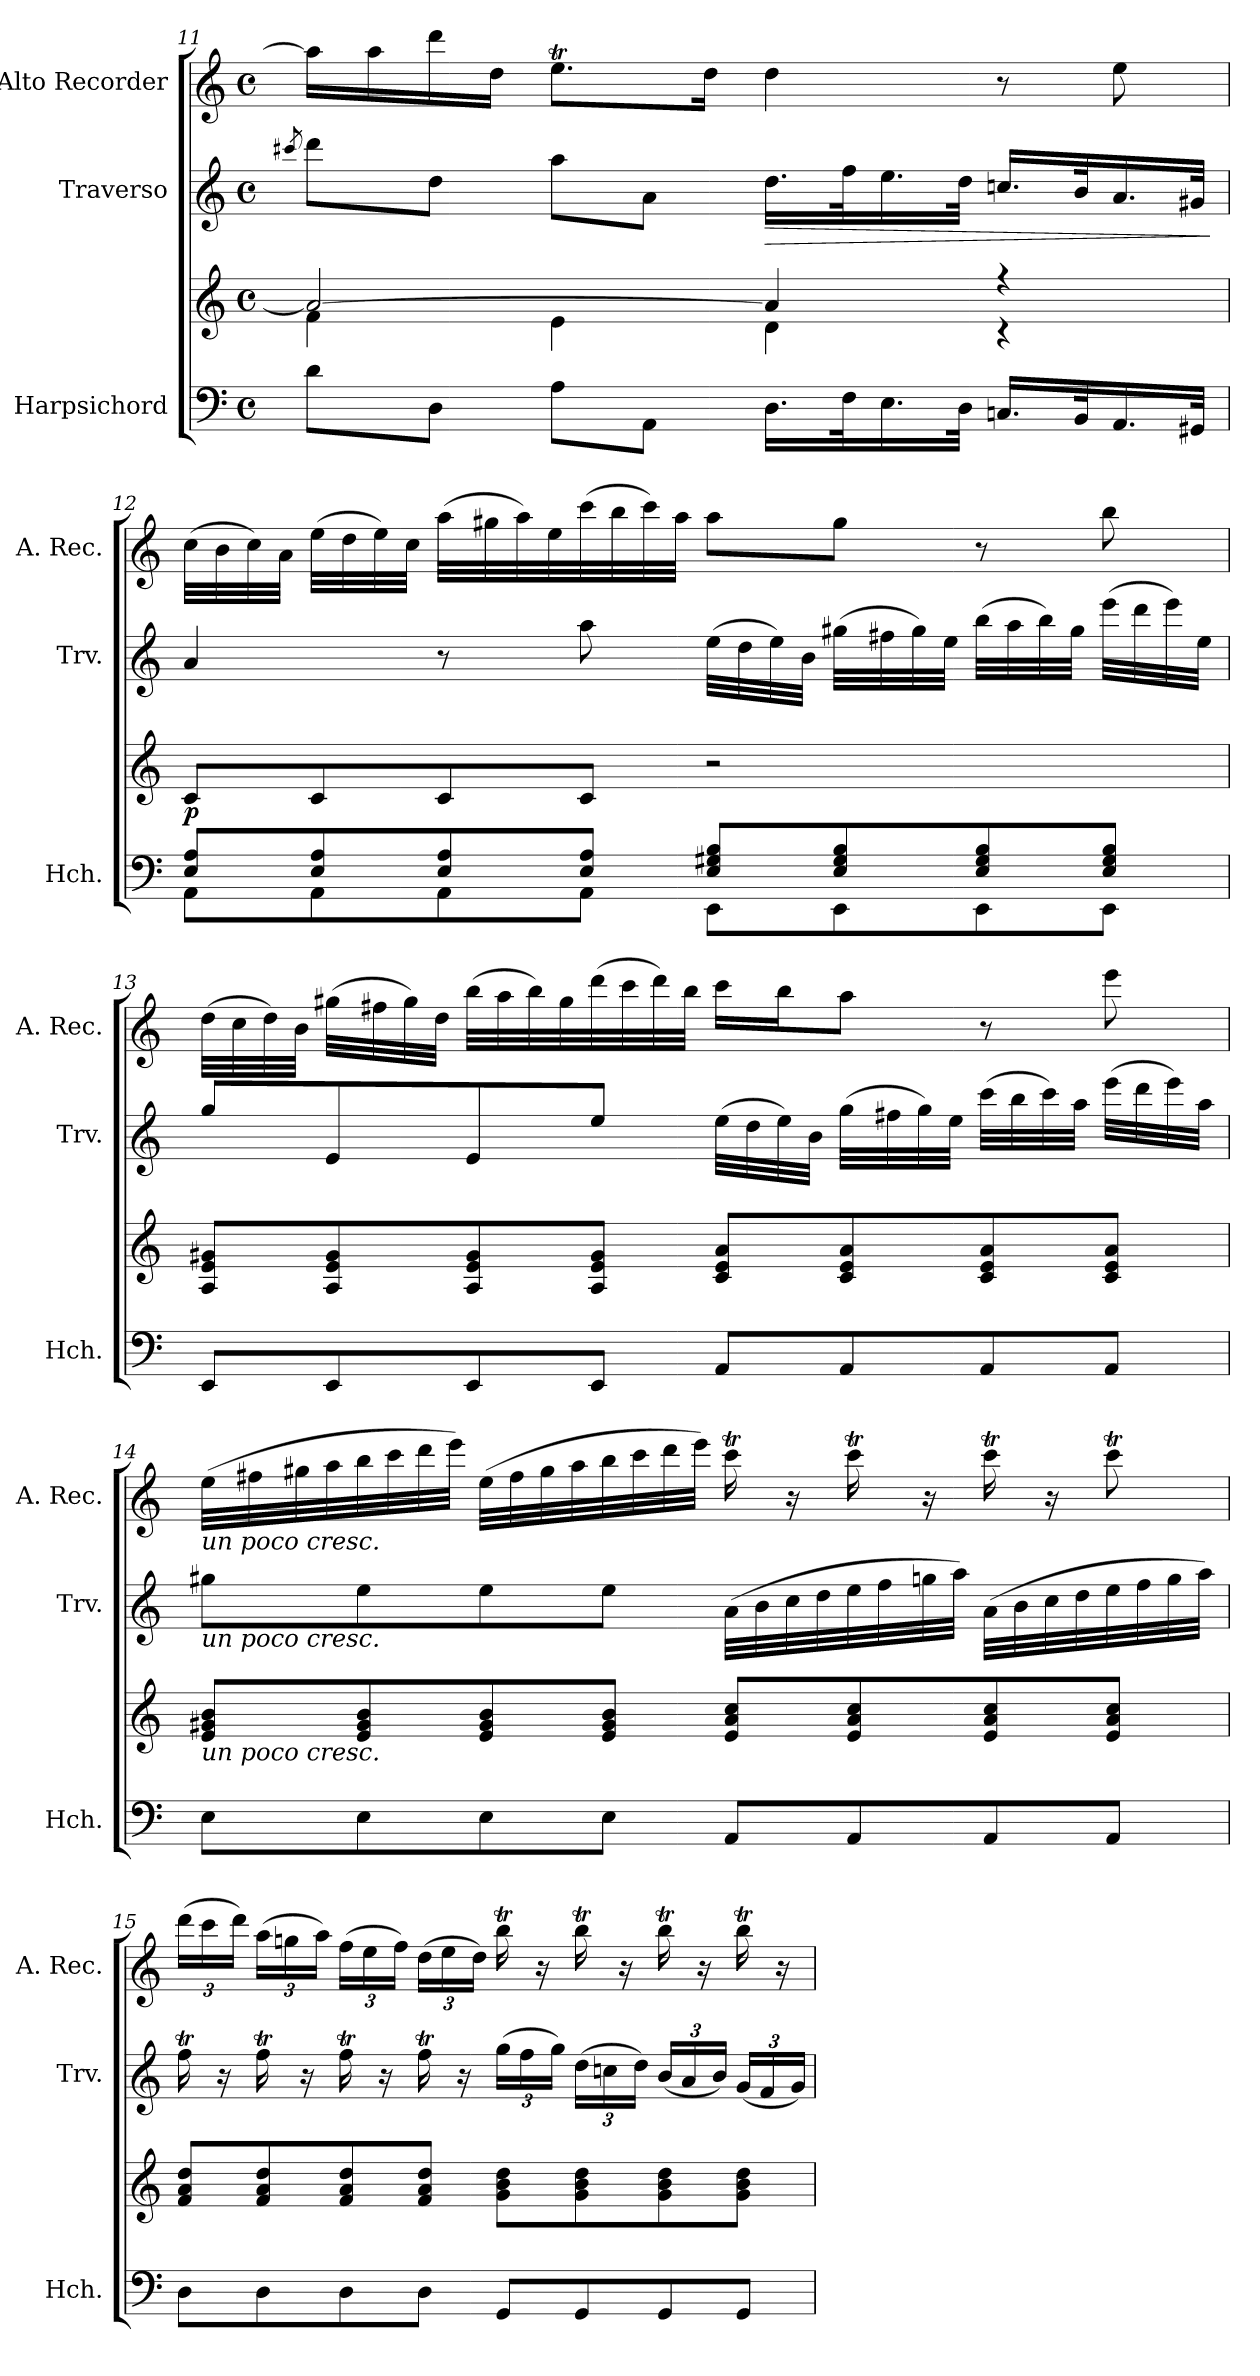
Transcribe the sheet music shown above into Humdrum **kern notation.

**kern	**kern	**dynam	**kern	**dynam	**kern
*part3	*part3	*part3	*part2	*part2	*part1
*staff4	*staff3	*staff3/4	*staff2	*staff2	*staff1
*I"Harpsichord	*	*	*I"Traverso	*	*I"Alto Recorder
*I'Hch.	*	*	*I'Trv.	*	*I'A. Rec.
!!LO:PB:g=z
*clefF4	*clefG2	*	*clefG2	*	*clefG2
*k[]	*k[]	*	*k[]	*	*k[]
*M4/4	*M4/4	*	*M4/4	*	*M4/4
*met(c)	*met(c)	*	*met(c)	*	*met(c)
=11	=11	=11	=11	=11	=11
.	.	.	8qccc#i/	.	.
*	*^	*	*	*	*
!	!	!	!LO:DY:b=2	!	!	!
!	!	!	!LO:DY:n=1:b	!	!	!
8d\L	2a/_	4f\	mf mf	8ddd\L	.	16aa\LL]
.	.	.	.	.	.	16aa\
8D\J	.	.	.	8dd\J	.	16ddd\
.	.	.	.	.	.	16dd\JJ
8A\L	.	4e\	.	8aa\L	.	8.eet\L
8AA\J	.	.	.	8a\J	.	.
.	.	.	.	.	.	16dd\Jk
!	!	!	!	!	!LO:HP:b	!
16.D\LL	4a/]	4d\	.	16.dd\LL	>	4dd\
32F\K	.	.	.	32ff\K	.	.
16.E\	.	.	.	16.ee\	.	.
32D\JJk	.	.	.	32dd\JJk	.	.
16.Cni/LL	4r	4r	.	16.ccni/LL	.	8r
32BB/K	.	.	.	32b/K	.	.
16.AA/	.	.	.	16.a/	.	8ee\
32GG#X/JJk	.	.	.	32g#X/JJk	.	.
*	*v	*v	*	*	*	*
.	.	.	.	]	.
!!LO:LB:g=z
=12	=12	=12	=12	=12	=12
*^	*	*	*	*	*
!	!	!	!LO:DY:b	!	!	!
8E/ 8A/L	8AA\L	8c/L	p	4a/	.	(>32cc\LLL
.	.	.	.	.	.	32b\
.	.	.	.	.	.	32cc\)
.	.	.	.	.	.	32a\JJJ
8E/ 8A/	8AA\	8c/	.	.	.	(>32ee\LLL
.	.	.	.	.	.	32dd\
.	.	.	.	.	.	32ee\)
.	.	.	.	.	.	32cc\JJJ
8E/ 8A/	8AA\	8c/	.	8r	.	(>32aa\LLL
.	.	.	.	.	.	32gg#X\
.	.	.	.	.	.	32aa\)
.	.	.	.	.	.	32ee\
8E/ 8A/J	8AA\J	8c/J	.	8aa\	.	(>32ccc\
.	.	.	.	.	.	32bb\
.	.	.	.	.	.	32ccc\)
.	.	.	.	.	.	32aa\JJJ
8E/ 8G#X/ 8B/L	8EE\L	2r	.	(>32ee\LLL	.	8aa\L
.	.	.	.	32dd\	.	.
.	.	.	.	32ee\)	.	.
.	.	.	.	32b\JJJ	.	.
8E/ 8G#/ 8B/	8EE\	.	.	(>32gg#X\LLL	.	8gg#\J
.	.	.	.	32ff#X\	.	.
.	.	.	.	32gg#\)	.	.
.	.	.	.	32ee\JJJ	.	.
8E/ 8G#/ 8B/	8EE\	.	.	(>32bb\LLL	.	8r
.	.	.	.	32aa\	.	.
.	.	.	.	32bb\)	.	.
.	.	.	.	32gg#\JJJ	.	.
8E/ 8G#/ 8B/J	8EE\J	.	.	(>32eee\LLL	.	8bb\
.	.	.	.	32ddd\	.	.
.	.	.	.	32eee\)	.	.
.	.	.	.	32ee\JJJ	.	.
*v	*v	*	*	*	*	*
!!LO:LB:g=z
=13	=13	=13	=13	=13	=13
8EE/L	8A/ 8e/ 8g#X/L	.	8gg/L	.	(>32dd\LLL
.	.	.	.	.	32cc\
.	.	.	.	.	32dd\)
.	.	.	.	.	32b\JJJ
8EE/	8A/ 8e/ 8g#/	.	8e/	.	(>32gg#X\LLL
.	.	.	.	.	32ff#i\
.	.	.	.	.	32gg#\)
.	.	.	.	.	32dd\JJJ
8EE/	8A/ 8e/ 8g#/	.	8e/	.	(>32bb\LLL
.	.	.	.	.	32aa\
.	.	.	.	.	32bb\)
.	.	.	.	.	32gg#\
8EE/J	8A/ 8e/ 8g#/J	.	8ee/J	.	(>32ddd\
.	.	.	.	.	32ccc\
.	.	.	.	.	32ddd\)
.	.	.	.	.	32bb\JJJ
8AA/L	8c/ 8e/ 8a/L	.	(>32ee\LLL	.	16ccc\LL
.	.	.	32dd\	.	.
.	.	.	32ee\)	.	16bb\J
.	.	.	32b\JJJ	.	.
8AA/	8c/ 8e/ 8a/	.	(>32gg\LLL	.	8aa\J
.	.	.	32ff#X\	.	.
.	.	.	32gg\)	.	.
.	.	.	32ee\JJJ	.	.
8AA/	8c/ 8e/ 8a/	.	(>32ccc\LLL	.	8r
.	.	.	32bb\	.	.
.	.	.	32ccc\)	.	.
.	.	.	32aa\JJJ	.	.
8AA/J	8c/ 8e/ 8a/J	.	(>32eee\LLL	.	8eee\
.	.	.	32ddd\	.	.
.	.	.	32eee\)	.	.
.	.	.	32aa\JJJ	.	.
!!LO:PB:g=z
=14	=14	=14	=14	=14	=14
!	!	!	!	!	!LO:TX:b:i:t=un poco cresc.
!	!	!	!LO:TX:b:i:t=un poco cresc.	!	!
!	!LO:TX:b:i:t=un poco cresc.	!	!	!	!
8E\L	8e/ 8g#X/ 8b/L	.	8gg#X\L	.	(>32ee\LLL
.	.	.	.	.	32ff#X\
.	.	.	.	.	32gg#X\
.	.	.	.	.	32aa\
8E\	8e/ 8g#/ 8b/	.	8ee\	.	32bb\
.	.	.	.	.	32ccc\
.	.	.	.	.	32ddd\
.	.	.	.	.	32eee\JJJ)
8E\	8e/ 8g#/ 8b/	.	8ee\	.	(>32ee\LLL
.	.	.	.	.	32ff#\
.	.	.	.	.	32gg#\
.	.	.	.	.	32aa\
8E\J	8e/ 8g#/ 8b/J	.	8ee\J	.	32bb\
.	.	.	.	.	32ccc\
.	.	.	.	.	32ddd\
.	.	.	.	.	32eee\JJJ)
8AA/L	8e/ 8a/ 8cc/L	.	(>32a\LLL	.	16cccT\
.	.	.	32b\	.	.
.	.	.	32cc\	.	16r
.	.	.	32dd\	.	.
8AA/	8e/ 8a/ 8cc/	.	32ee\	.	16cccT\
.	.	.	32ff\	.	.
.	.	.	32ggn\	.	16r
.	.	.	32aa\JJJ)	.	.
8AA/	8e/ 8a/ 8cc/	.	(>32a\LLL	.	16cccT\
.	.	.	32b\	.	.
.	.	.	32cc\	.	16r
.	.	.	32dd\	.	.
8AA/J	8e/ 8a/ 8cc/J	.	32ee\	.	8cccT\
.	.	.	32ff\	.	.
.	.	.	32gg\	.	.
.	.	.	32aa\JJJ)	.	.
!!LO:LB:g=z
=15	=15	=15	=15	=15	=15
*	*	*	*	*	*Xbrackettup
8D\L	8f/ 8a/ 8dd/L	.	16ffT\	.	(>24ddd\LL
.	.	.	.	.	24ccc\
.	.	.	16r	.	.
.	.	.	.	.	24ddd\JJ)
8D\	8f/ 8a/ 8dd/	.	16ffT\	.	(>24aa\LL
.	.	.	.	.	24ggni\
.	.	.	16r	.	.
.	.	.	.	.	24aa\JJ)
8D\	8f/ 8a/ 8dd/	.	16ffT\	.	(>24ff\LL
.	.	.	.	.	24ee\
.	.	.	16r	.	.
.	.	.	.	.	24ff\JJ)
8D\J	8f/ 8a/ 8dd/J	.	16ffT\	.	(>24dd\LL
.	.	.	.	.	24ee\
.	.	.	16r	.	.
.	.	.	.	.	24dd\JJ)
*	*	*	*Xbrackettup	*	*
8GG/L	8g\ 8b\ 8dd\L	.	(>24gg\LL	.	16bbt\
.	.	.	24ff\	.	.
.	.	.	.	.	16r
.	.	.	24gg\JJ)	.	.
8GG/	8g\ 8b\ 8dd\	.	(>24dd\LL	.	16bbt\
.	.	.	24ccni\	.	.
.	.	.	.	.	16r
.	.	.	24dd\JJ)	.	.
8GG/	8g\ 8b\ 8dd\	.	(<24b/LL	.	16bbt\
.	.	.	24a/	.	.
.	.	.	.	.	16r
.	.	.	24b/JJ)	.	.
8GG/J	8g\ 8b\ 8dd\J	.	(<24g/LL	.	16bbt\
.	.	.	24f/	.	.
.	.	.	.	.	16r
.	.	.	24g/JJ)	.	.
=	=	=	=	=	=
*-	*-	*-	*-	*-	*-
